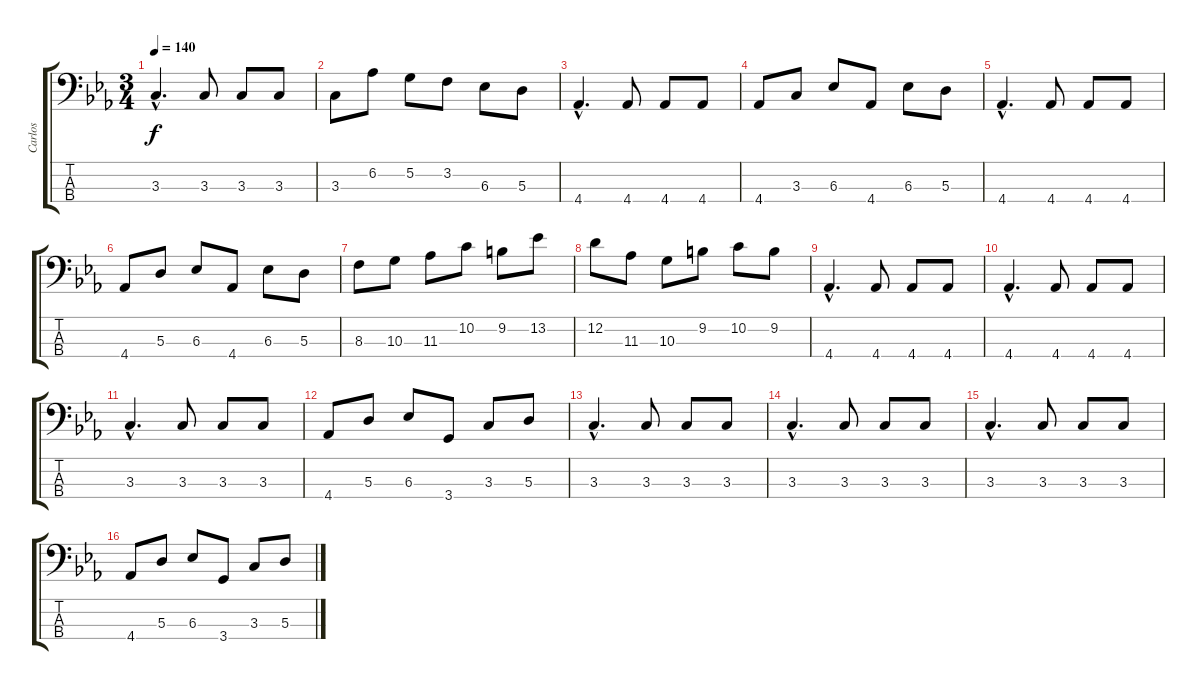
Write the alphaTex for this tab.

\track ("Carlos" "Carlos") {instrument electricbasspick}
\staff {score tabs}
\tuning (G2 D2 A1 E1) {hide}
\ts (3 4)
\tempo 140
\clef f4
\ks cminor
3.3{hac}.4{d dy f} 3.3.8 3.3.8 3.3.8 |
3.3.8 6.2.8 5.2.8 3.2.8 6.3.8 5.3.8 |
4.4{hac}.4{d} 4.4.8 4.4.8 4.4.8 |
4.4.8 3.3.8 6.3.8 4.4.8 6.3.8 5.3.8 |
4.4{hac}.4{d} 4.4.8 4.4.8 4.4.8 |
4.4.8 5.3.8 6.3.8 4.4.8 6.3.8 5.3.8 |
8.3.8 10.3.8 11.3.8 10.2.8 9.2.8 13.2.8 |
12.2.8 11.3.8 10.3.8 9.2.8 10.2.8 9.2.8 |
4.4{hac}.4{d} 4.4.8 4.4.8 4.4.8 |
4.4{hac}.4{d} 4.4.8 4.4.8 4.4.8 |
3.3{hac}.4{d} 3.3.8 3.3.8 3.3.8 |
4.4.8 5.3.8 6.3.8 3.4.8 3.3.8 5.3.8 |
3.3{hac}.4{d} 3.3.8 3.3.8 3.3.8 |
3.3{hac}.4{d} 3.3.8 3.3.8 3.3.8 |
3.3{hac}.4{d} 3.3.8 3.3.8 3.3.8 |
4.4.8 5.3.8 6.3.8 3.4.8 3.3.8 5.3.8
